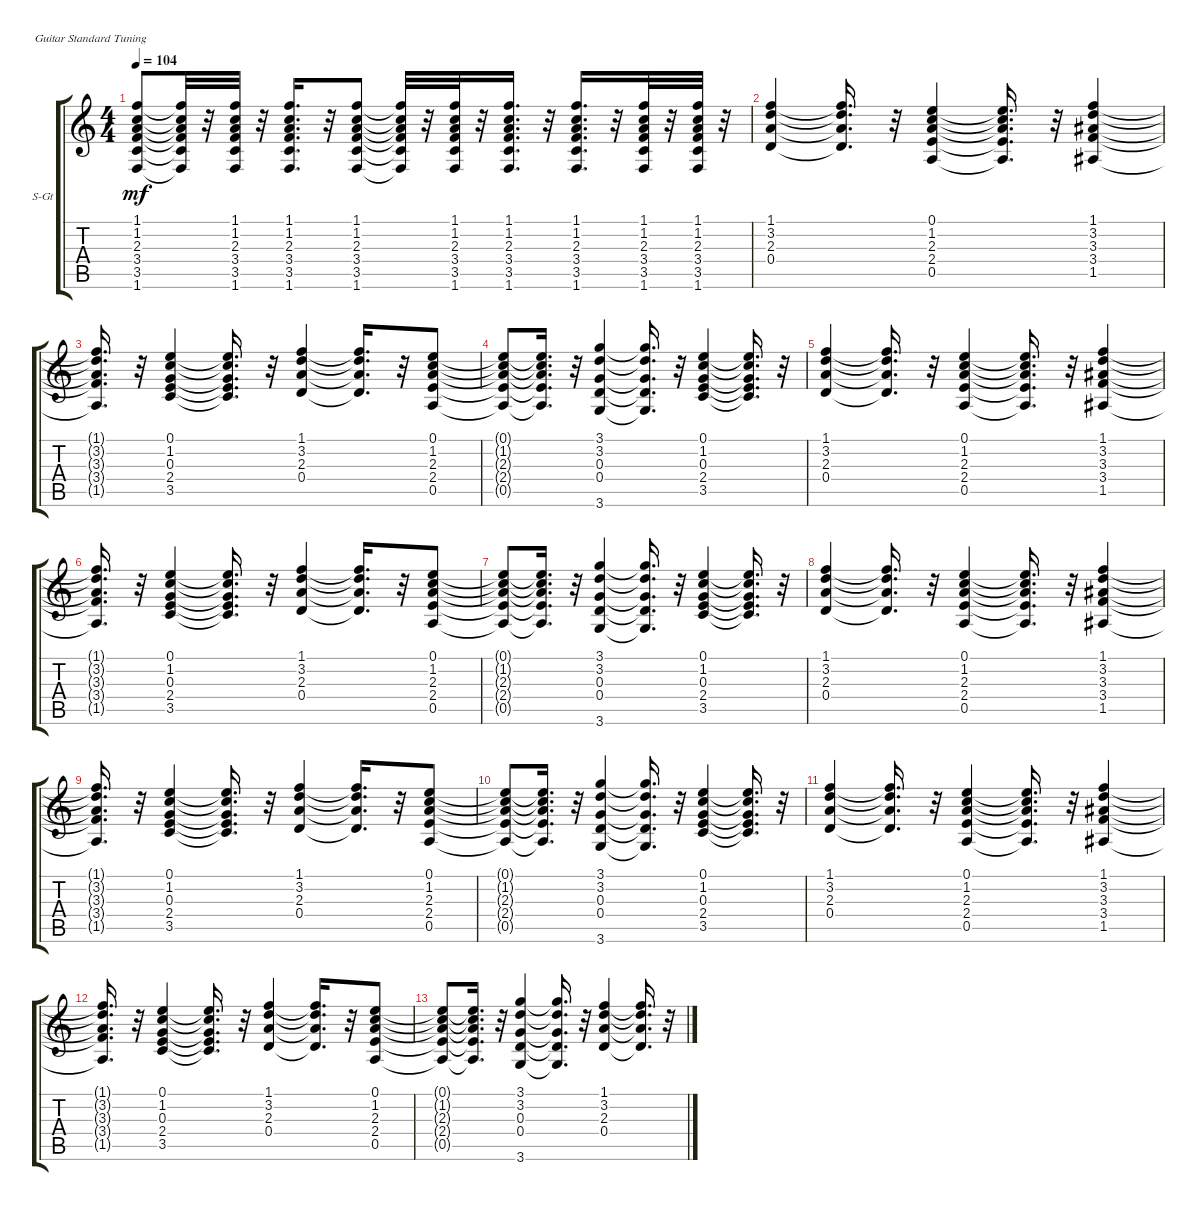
\bracketExtendMode groupsimilarinstruments
\firstSystemTrackNameOrientation horizontal
\otherSystemsTrackNameOrientation horizontal
\track ("" "S-Gt") {instrument acousticguitarsteel}
\staff {score tabs}
\tuning (E4 B3 G3 D3 A2 E2)
\ts (4 4)
\tempo 104
\clef g2
\ks c
(1.1 1.2 2.3 3.4 3.5 1.6).8{dy mf} (1.1{t} 1.2{t} 2.3{t} 3.4{t} 3.5{t} 1.6{t}).32 r.32 (1.1 1.2 2.3 3.4 3.5 1.6).32 r.32 (1.1 1.2 2.3 3.4 3.5 1.6).16{d} r.32 (1.1 1.2 2.3 3.4 3.5 1.6).8 (1.1{t} 1.2{t} 2.3{t} 3.4{t} 3.5{t} 1.6{t}).32 r.32 (1.1 1.2 2.3 3.4 3.5 1.6).32 r.32 (1.1 1.2 2.3 3.4 3.5 1.6).16{d} r.32 (1.1 1.2 2.3 3.4 3.5 1.6).16{d} r.32 (1.1 1.2 2.3 3.4 3.5 1.6).32 r.32 (1.1 1.2 2.3 3.4 3.5 1.6).32 r.32 |
(1.1 3.2 2.3 0.4).4 (1.1{t} 3.2{t} 2.3{t} 0.4{t}).16{d} r.32 (0.1 1.2 2.3 2.4 0.5).4 (0.1{t} 1.2{t} 2.3{t} 2.4{t} 0.5{t}).16{d} r.32 (1.1 3.2 3.3 3.4 1.5).4 |
(1.1{t} 3.2{t} 3.3{t} 3.4{t} 1.5{t}).16{d} r.32 (0.1 1.2 2.4 0.3 3.5).4 (0.1{t} 1.2{t} 2.4{t} 0.3{t} 3.5{t}).16{d} r.32 (1.1 3.2 2.3 0.4).4 (1.1{t} 3.2{t} 2.3{t} 0.4{t}).16{d} r.32 (0.1 1.2 2.3 2.4 0.5).8 |
(0.1{t} 1.2{t} 2.3{t} 2.4{t} 0.5{t}).8 (0.1{t} 1.2{t} 2.3{t} 2.4{t} 0.5{t}).16{d} r.32 (3.2 3.1 0.3 0.4 3.6).4 (3.2{t} 3.1{t} 0.3{t} 0.4{t} 3.6{t}).16{d} r.32 (0.1 1.2 2.4 0.3 3.5).4 (0.1{t} 1.2{t} 2.4{t} 0.3{t} 3.5{t}).16{d} r.32 |
(1.1 3.2 2.3 0.4).4 (1.1{t} 3.2{t} 2.3{t} 0.4{t}).16{d} r.32 (0.1 1.2 2.3 2.4 0.5).4 (0.1{t} 1.2{t} 2.3{t} 2.4{t} 0.5{t}).16{d} r.32 (1.1 3.2 3.3 3.4 1.5).4 |
(1.1{t} 3.2{t} 3.3{t} 3.4{t} 1.5{t}).16{d} r.32 (0.1 1.2 2.4 0.3 3.5).4 (0.1{t} 1.2{t} 2.4{t} 0.3{t} 3.5{t}).16{d} r.32 (1.1 3.2 2.3 0.4).4 (1.1{t} 3.2{t} 2.3{t} 0.4{t}).16{d} r.32 (0.1 1.2 2.3 2.4 0.5).8 |
(0.1{t} 1.2{t} 2.3{t} 2.4{t} 0.5{t}).8 (0.1{t} 1.2{t} 2.3{t} 2.4{t} 0.5{t}).16{d} r.32 (3.2 3.1 0.3 0.4 3.6).4 (3.2{t} 3.1{t} 0.3{t} 0.4{t} 3.6{t}).16{d} r.32 (0.1 1.2 2.4 0.3 3.5).4 (0.1{t} 1.2{t} 2.4{t} 0.3{t} 3.5{t}).16{d} r.32 |
(1.1 3.2 2.3 0.4).4 (1.1{t} 3.2{t} 2.3{t} 0.4{t}).16{d} r.32 (0.1 1.2 2.3 2.4 0.5).4 (0.1{t} 1.2{t} 2.3{t} 2.4{t} 0.5{t}).16{d} r.32 (1.1 3.2 3.3 3.4 1.5).4 |
(1.1{t} 3.2{t} 3.3{t} 3.4{t} 1.5{t}).16{d} r.32 (0.1 1.2 2.4 0.3 3.5).4 (0.1{t} 1.2{t} 2.4{t} 0.3{t} 3.5{t}).16{d} r.32 (1.1 3.2 2.3 0.4).4 (1.1{t} 3.2{t} 2.3{t} 0.4{t}).16{d} r.32 (0.1 1.2 2.3 2.4 0.5).8 |
(0.1{t} 1.2{t} 2.3{t} 2.4{t} 0.5{t}).8 (0.1{t} 1.2{t} 2.3{t} 2.4{t} 0.5{t}).16{d} r.32 (3.2 3.1 0.3 0.4 3.6).4 (3.2{t} 3.1{t} 0.3{t} 0.4{t} 3.6{t}).16{d} r.32 (0.1 1.2 2.4 0.3 3.5).4 (0.1{t} 1.2{t} 2.4{t} 0.3{t} 3.5{t}).16{d} r.32 |
(1.1 3.2 2.3 0.4).4 (1.1{t} 3.2{t} 2.3{t} 0.4{t}).16{d} r.32 (0.1 1.2 2.3 2.4 0.5).4 (0.1{t} 1.2{t} 2.3{t} 2.4{t} 0.5{t}).16{d} r.32 (1.1 3.2 3.3 3.4 1.5).4 |
(1.1{t} 3.2{t} 3.3{t} 3.4{t} 1.5{t}).16{d} r.32 (0.1 1.2 2.4 0.3 3.5).4 (0.1{t} 1.2{t} 2.4{t} 0.3{t} 3.5{t}).16{d} r.32 (1.1 3.2 2.3 0.4).4 (1.1{t} 3.2{t} 2.3{t} 0.4{t}).16{d} r.32 (0.1 1.2 2.3 2.4 0.5).8 |
(0.1{t} 1.2{t} 2.3{t} 2.4{t} 0.5{t}).8 (0.1{t} 1.2{t} 2.3{t} 2.4{t} 0.5{t}).16{d} r.32 (3.2 3.1 0.3 0.4 3.6).4 (3.2{t} 3.1{t} 0.3{t} 0.4{t} 3.6{t}).16{d} r.32 (1.1 3.2 2.3 0.4).4 (1.1{t} 3.2{t} 2.3{t} 0.4{t}).16{d} r.32
